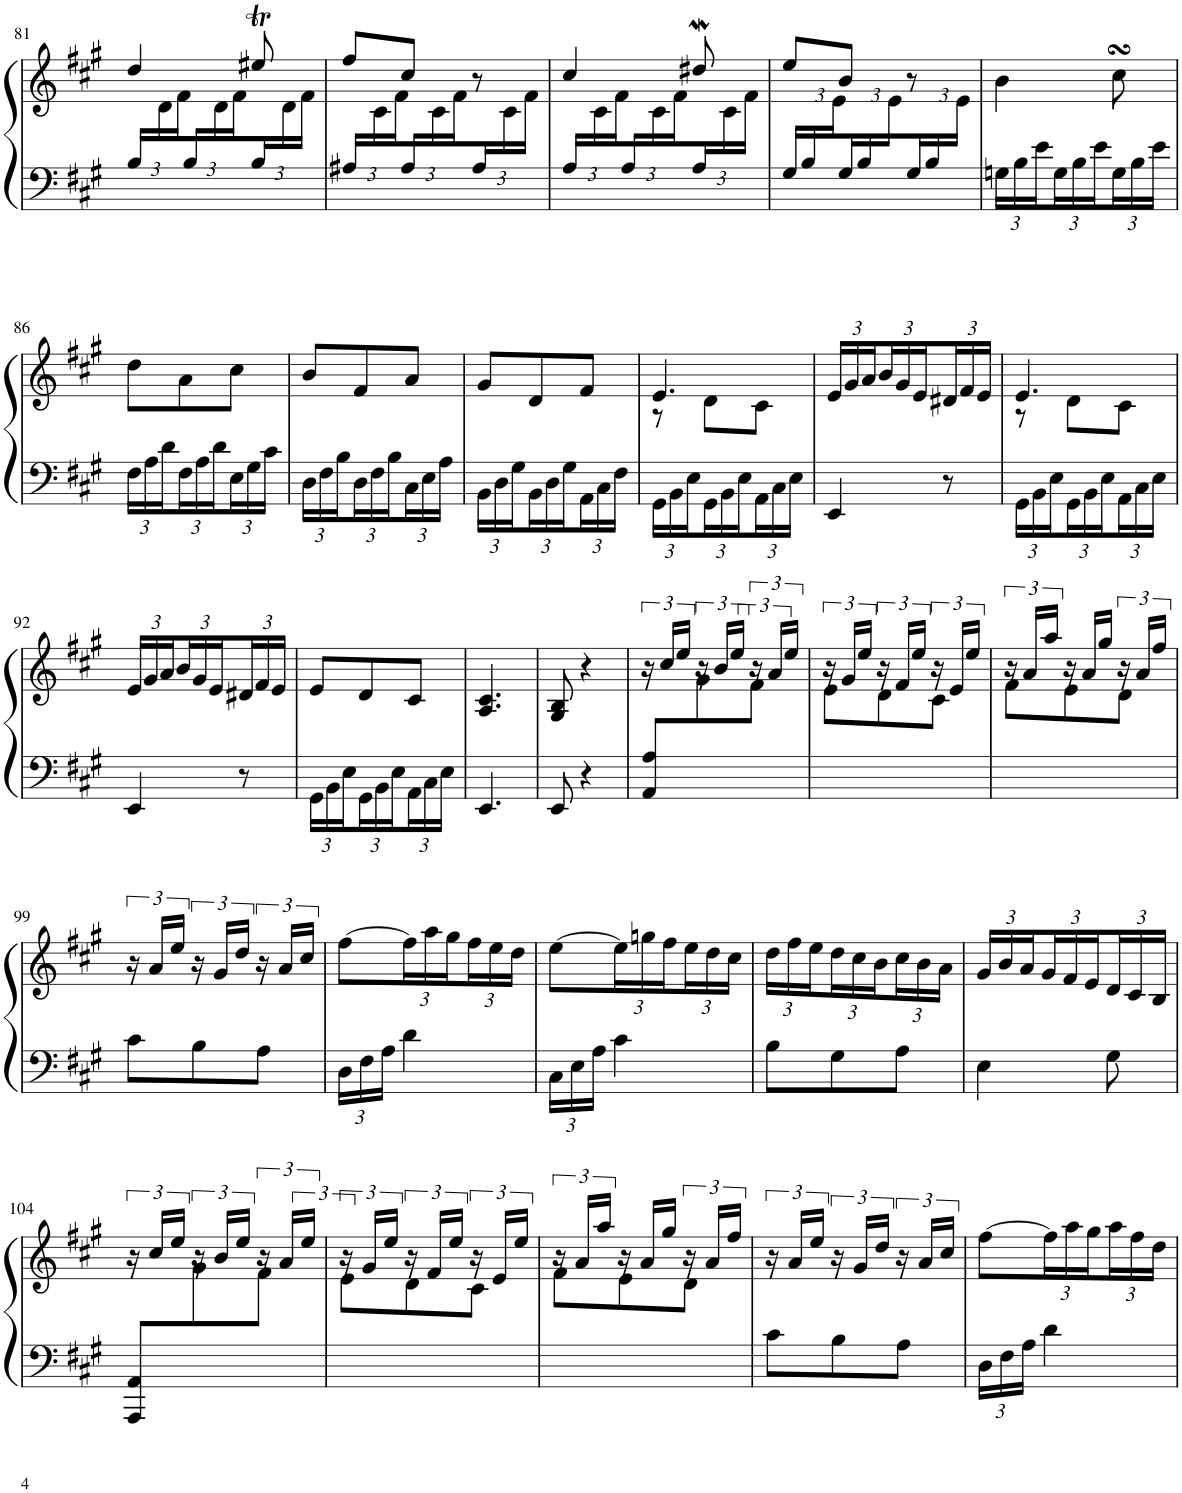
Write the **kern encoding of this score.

**kern	**kern
*part1	*part1
*staff2	*staff1
*I"Piano	*
*I'Pno.	*
!!LO:PB:g=z
*clefF4	*clefG2
*k[f#c#g#]	*k[f#c#g#]
*M3/8	*M3/8
*Xbrackettup	*
=81	=81
*	*^
24B/LL	4dd/	24ryy
12ryy	.	24d\
.	.	24f#\
24B/	.	24ryy
12ryy	.	24d\
.	.	24f#\
24B/	8ee#Xt/	24ryy
12ryy	.	24d\
.	.	24f#\JJ
=82	=82	=82
24A#X/LL	8ff#/L	24ryy
12ryy	.	24c#\
.	.	24f#\
24A#/	8cc#/J	24ryy
12ryy	.	24c#\
.	.	24f#\
24A#/	8r	24ryy
12ryy	.	24c#\
.	.	24f#\JJ
=83	=83	=83
24A/LL	4cc#/	24ryy
12ryy	.	24c#\
.	.	24f#\
24A/	.	24ryy
12ryy	.	24c#\
.	.	24f#\
24A/	8dd#XW/	24ryy
12ryy	.	24c#\
.	.	24f#\JJ
=84	=84	=84
24G#/LL	8ee/L	12ryy
24B/	.	.
24ryy	.	24e\
24G#/	8b/J	12ryy
24B/	.	.
24ryy	.	24e\
24G#/	8r	12ryy
24B/	.	.
24ryy	.	24e\JJ
*	*v	*v
=85	=85
24Gn\LL	4b\
24B\	.
24e\	.
24G\	.
24B\	.
24e\	.
24G\	8cc#sSsS\
24B\	.
24e\JJ	.
!!LO:LB:g=z
=86	=86
24F#\LL	8dd\L
24A\	.
24d\	.
24F#\	8a\
24A\	.
24d\	.
24E\	8cc#\J
24G#\	.
24c#\JJ	.
=87	=87
24D\LL	8b/L
24F#\	.
24B\	.
24D\	8f#/
24F#\	.
24B\	.
24C#\	8a/J
24E\	.
24A\JJ	.
=88	=88
24BB\LL	8g#/L
24D\	.
24G#\	.
24BB\	8d/
24D\	.
24G#\	.
24AA\	8f#/J
24C#\	.
24F#\JJ	.
=89	=89
*	*^
24GG#\LL	4.e/	8r
24BB\	.	.
24E\	.	.
24GG#\	.	8d\L
24BB\	.	.
24E\	.	.
24AA\	.	8c#\J
24C#\	.	.
24E\JJ	.	.
*	*v	*v
=90	=90
*	*Xbrackettup
4EE/	24e/LL
.	24g#/
.	24a/
.	24b/
.	24g#/
.	24e/
8r	24d#X/
.	24f#/
.	24e/JJ
=91	=91
*	*^
24GG#\LL	4.e/	8r
24BB\	.	.
24E\	.	.
24GG#\	.	8d\L
24BB\	.	.
24E\	.	.
24AA\	.	8c#\J
24C#\	.	.
24E\JJ	.	.
*	*v	*v
!!LO:LB:g=z
=92	=92
4EE/	24e/LL
.	24g#/
.	24a/
.	24b/
.	24g#/
.	24e/
8r	24d#X/
.	24f#/
.	24e/JJ
=93	=93
24GG#\LL	8e/L
24BB\	.
24E\	.
24GG#\	8d/
24BB\	.
24E\	.
24AA\	8c#/J
24C#\	.
24E\JJ	.
=94	=94
4.EE/	4.A/ 4.c#/
=95	=95
8EE/	8G#/ 8B/
4r	4r
=96	=96
*	*brackettup
*	*^
8AA/ 8A/L	24r	8ryy
.	24cc#/LL	.
.	24ee/JJ	.
4ryy	24r	8g#\
.	24b/LL	.
.	24ee/JJ	.
.	24r	8f#\J
.	24a/LL	.
.	24ee/JJ	.
=97	=97	=97
4.ryy	24r	8e\L
.	24g#/LL	.
.	24ee/JJ	.
.	24r	8d\
.	24f#/LL	.
.	24ee/JJ	.
.	24r	8c#\J
.	24e/LL	.
.	24ee/JJ	.
=98	=98	=98
4.ryy	24r	8f#\L
.	24a/LL	.
.	24aa/JJ	.
.	24r	8e\
.	24a/LL	.
.	24gg#/JJ	.
.	24r	8d\J
.	24a/LL	.
.	24ff#/JJ	.
*	*v	*v
!!LO:LB:g=z
=99	=99
8c#\L	24r
.	24a/LL
.	24ee/JJ
8B\	24r
.	24g#/LL
.	24dd/JJ
8A\J	24r
.	24a/LL
.	24cc#/JJ
=100	=100
24D\LL	[8ff#\L
24F#\	.
24A\JJ	.
*	*Xbrackettup
4d\	24ff#\L]
.	24aa\
.	24gg#\
.	24ff#\
.	24ee\
.	24dd\JJ
=101	=101
24C#\LL	[8ee\L
24E\	.
24A\JJ	.
4c#\	24ee\L]
.	24ggn\
.	24ff#\
.	24ee\
.	24dd\
.	24cc#\JJ
=102	=102
8B\L	24dd\LL
.	24ff#\
.	24ee\
8G#\	24dd\
.	24cc#\
.	24b\
8A\J	24cc#\
.	24b\
.	24a\JJ
=103	=103
4E\	24g#/LL
.	24b/
.	24a/
.	24g#/
.	24f#/
.	24e/
8G#\	24d/
.	24c#/
.	24B/JJ
!!LO:LB:g=z
=104	=104
*	*brackettup
*	*^
8AAA/ 8AA/L	24r	8ryy
.	24cc#/LL	.
.	24ee/JJ	.
4ryy	24r	8g#\
.	24b/LL	.
.	24ee/JJ	.
.	24r	8f#\J
.	24a/LL	.
.	24ee/JJ	.
=105	=105	=105
4.ryy	24r	8e\L
.	24g#/LL	.
.	24ee/JJ	.
.	24r	8d\
.	24f#/LL	.
.	24ee/JJ	.
.	24r	8c#\J
.	24e/LL	.
.	24ee/JJ	.
=106	=106	=106
4.ryy	24r	8f#\L
.	24a/LL	.
.	24aa/JJ	.
.	24r	8e\
.	24a/LL	.
.	24gg#/JJ	.
.	24r	8d\J
.	24a/LL	.
.	24ff#/JJ	.
*	*v	*v
=107	=107
8c#\L	24r
.	24a/LL
.	24ee/JJ
8B\	24r
.	24g#/LL
.	24dd/JJ
8A\J	24r
.	24a/LL
.	24cc#/JJ
=108	=108
24D\LL	[8ff#\L
24F#\	.
24A\JJ	.
*	*Xbrackettup
4d\	24ff#\L]
.	24aa\
.	24gg#\
.	24aa\
.	24ff#\
.	24dd\JJ
=	=
*-	*-
